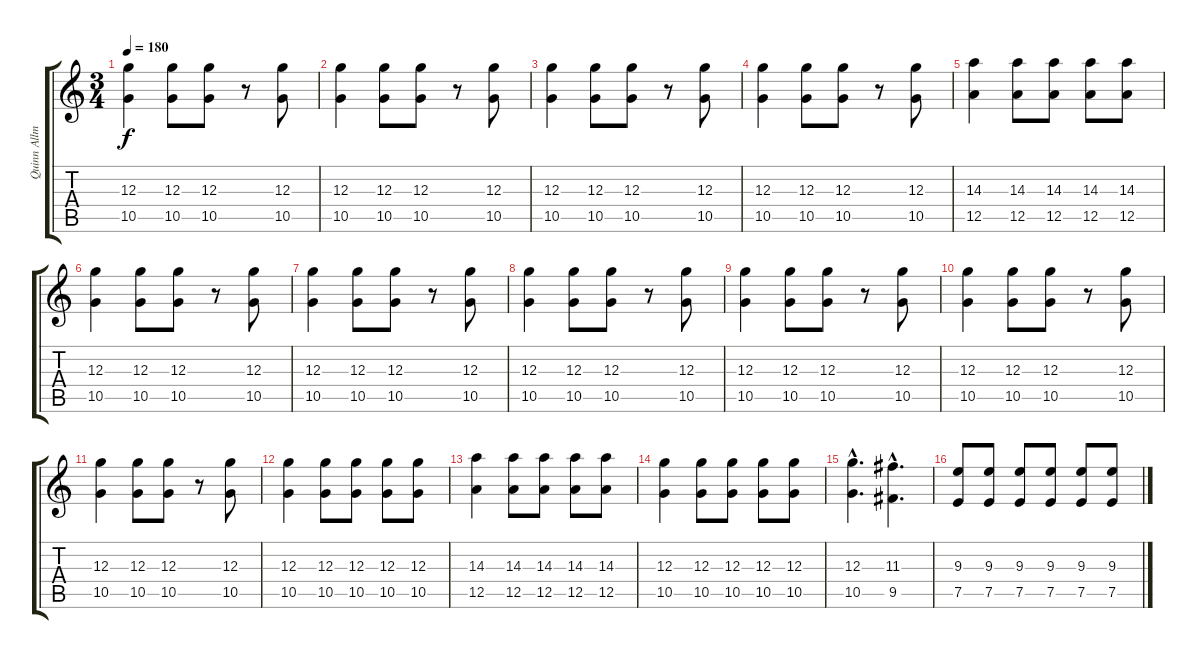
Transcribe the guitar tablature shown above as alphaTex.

\track ("Quinn Allman II" "Quinn Allm") {instrument distortionguitar}
\staff {score tabs}
\tuning (E4 B3 G3 D3 A2 D2) {hide}
\ts (3 4)
\tempo 180
\clef g2
\ks c
(12.3 10.5).4{dy f} (12.3 10.5).8 (12.3 10.5).8 r.8 (12.3 10.5).8 |
(12.3 10.5).4 (12.3 10.5).8 (12.3 10.5).8 r.8 (12.3 10.5).8 |
(12.3 10.5).4 (12.3 10.5).8 (12.3 10.5).8 r.8 (12.3 10.5).8 |
(12.3 10.5).4 (12.3 10.5).8 (12.3 10.5).8 r.8 (12.3 10.5).8 |
(14.3 12.5).4 (14.3 12.5).8 (14.3 12.5).8 (14.3 12.5).8 (14.3 12.5).8 |
(12.3 10.5).4 (12.3 10.5).8 (12.3 10.5).8 r.8 (12.3 10.5).8 |
(12.3 10.5).4 (12.3 10.5).8 (12.3 10.5).8 r.8 (12.3 10.5).8 |
(12.3 10.5).4 (12.3 10.5).8 (12.3 10.5).8 r.8 (12.3 10.5).8 |
(12.3 10.5).4 (12.3 10.5).8 (12.3 10.5).8 r.8 (12.3 10.5).8 |
(12.3 10.5).4 (12.3 10.5).8 (12.3 10.5).8 r.8 (12.3 10.5).8 |
(12.3 10.5).4 (12.3 10.5).8 (12.3 10.5).8 r.8 (12.3 10.5).8 |
(12.3 10.5).4 (12.3 10.5).8 (12.3 10.5).8 (12.3 10.5).8 (12.3 10.5).8 |
(14.3 12.5).4 (14.3 12.5).8 (14.3 12.5).8 (14.3 12.5).8 (14.3 12.5).8 |
(12.3 10.5).4 (12.3 10.5).8 (12.3 10.5).8 (12.3 10.5).8 (12.3 10.5).8 |
(12.3{hac} 10.5{hac}).4{d} (11.3{hac} 9.5{hac}).4{d} |
(9.3 7.5).8 (9.3 7.5).8 (9.3 7.5).8 (9.3 7.5).8 (9.3 7.5).8 (9.3 7.5).8
